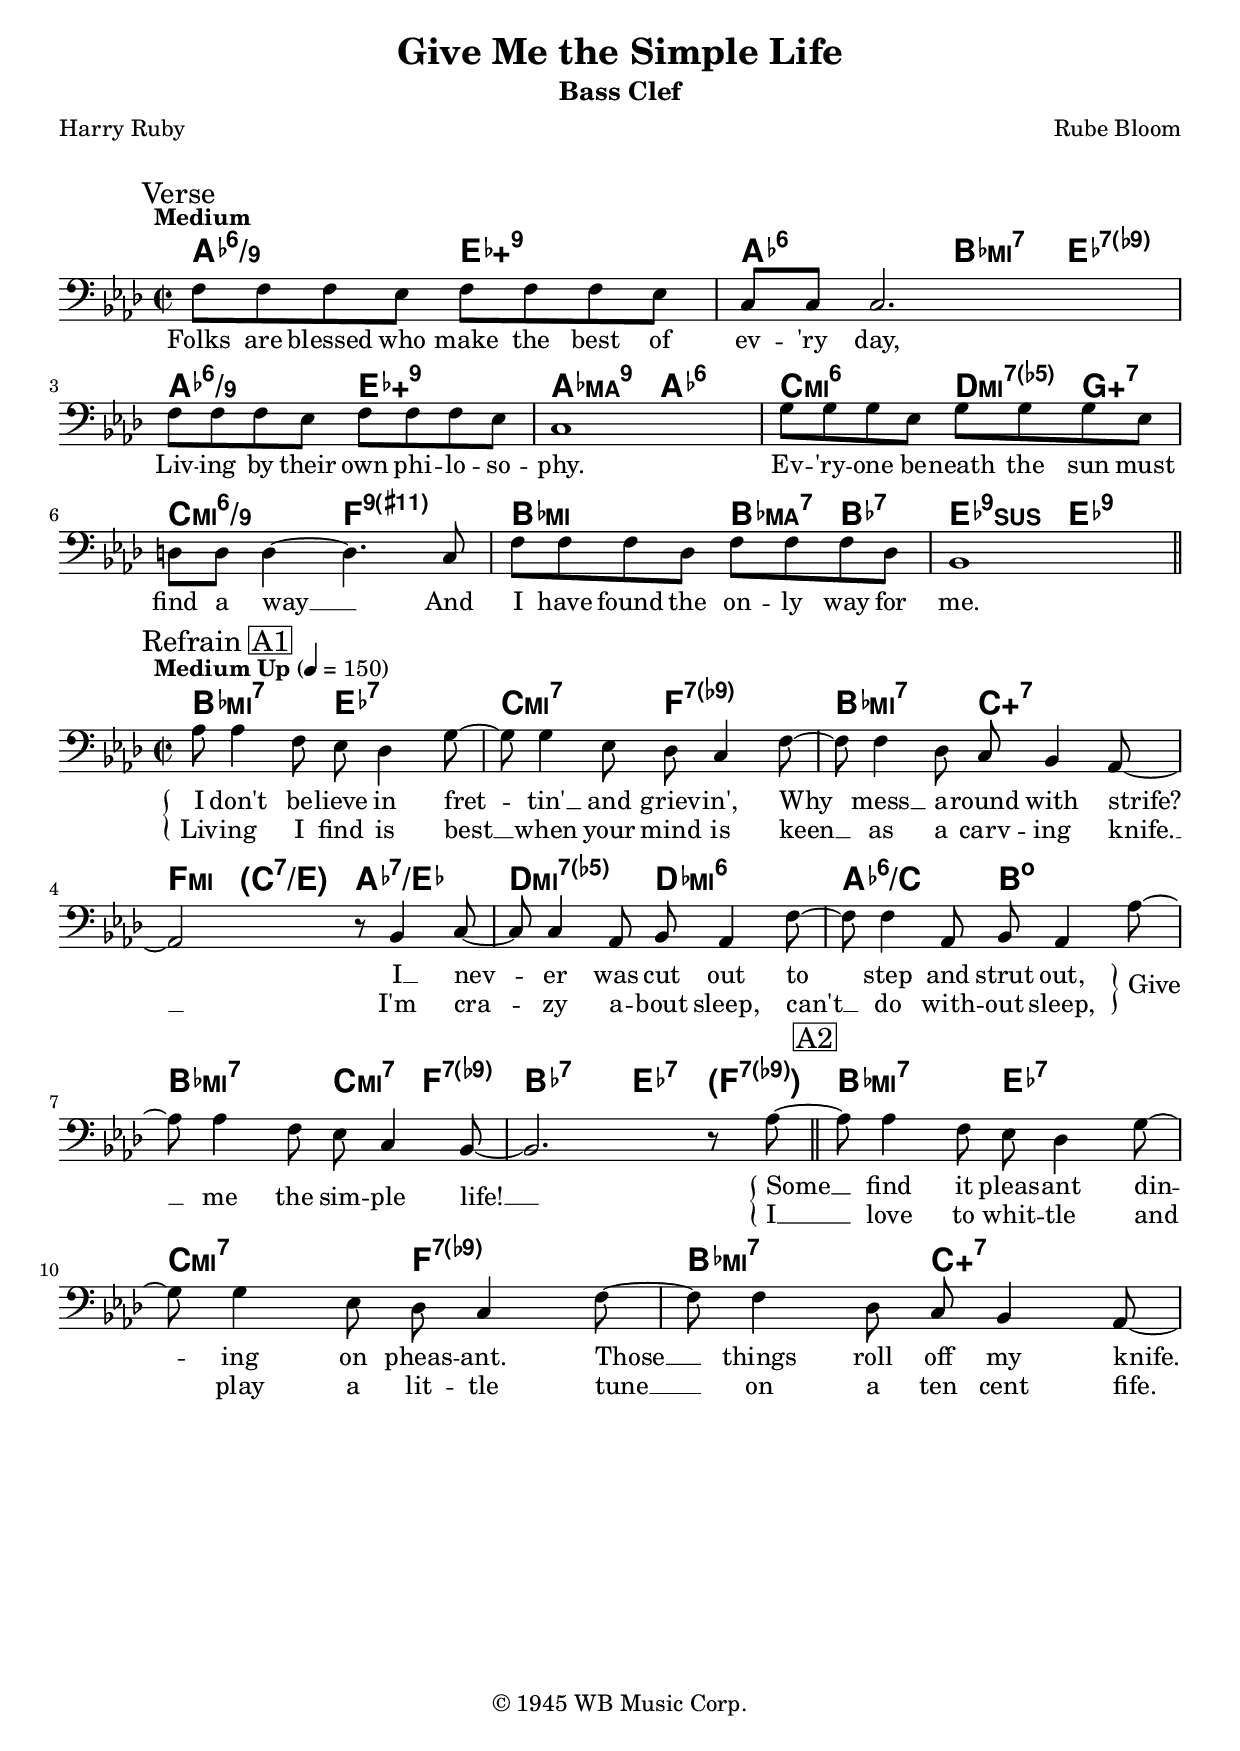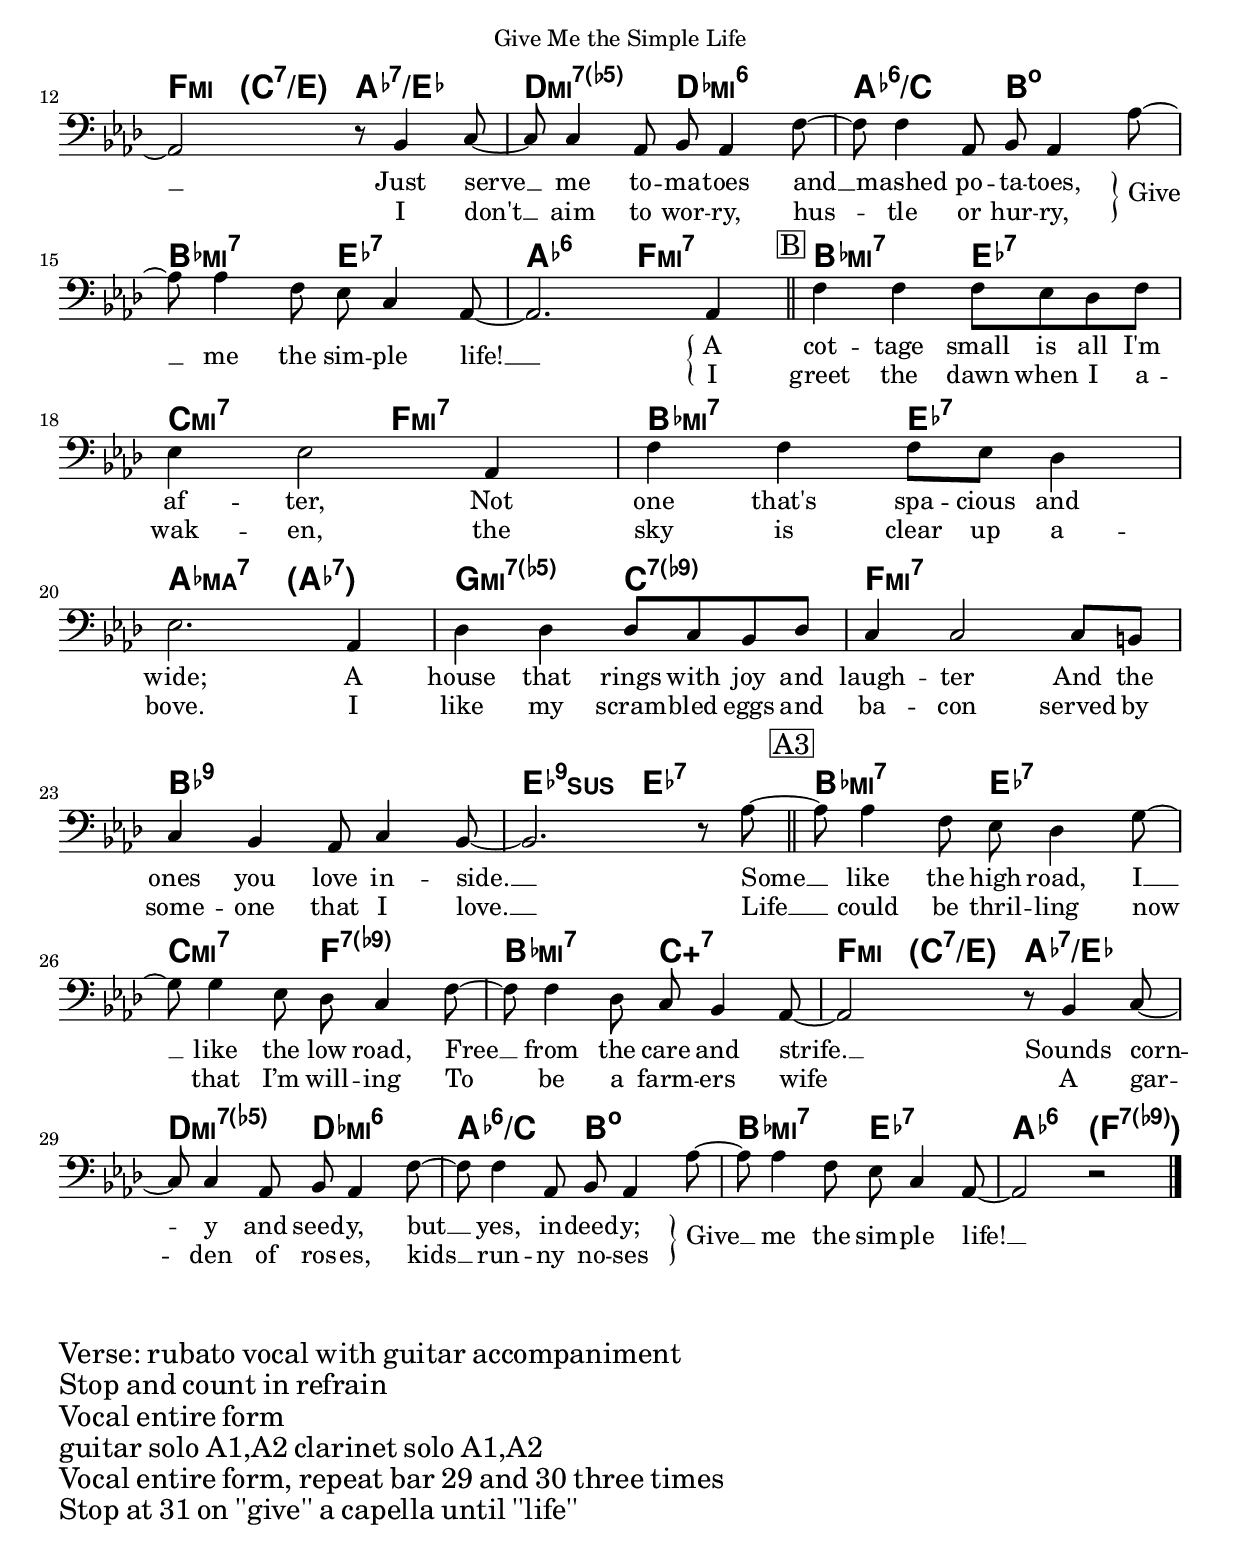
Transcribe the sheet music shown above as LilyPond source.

\version "2.24.0"

\include "english.ly"

instrument = "Bass Clef"
whatKey = af,,
whatClef = "bass"

showLyrics = ##f
maleSinger = ##f

%% -*- Mode: LilyPond -*-

\include "lead-sheets.ily"
dropLyrics = {
  \override LyricText.extra-offset = #'(0 . -1)
  \override LyricHyphen.extra-offset = #'(0 . -1)
  \override LyricExtender.extra-offset = #'(0 . -1)
  \override StanzaNumber.extra-offset = #'(0 . -1)
}

doneDropping = {
  \revert LyricText.extra-offset
  \revert LyricHyphen.extra-offset
  \revert LyricExtender.extra-offset
  \revert StanzaNumber.extra-offset
}

leftbrace = \set stanza = \markup {
  \hspace #1
  \translate #'(0 . -0.6) \left-brace #25 }

rightbrace = \set stanza = \markup {
  \hspace #1
  \translate #'(0 . 0.4) \right-brace #25 }

%%% lyricsbeforebrace = \lyricmode { Here are some ly -- rics }

%%% lyricsfrombrace = \lyricmode { Here come some more }

%%% melody = \relative c' { c d e f  g r4 f e d c }

%%% \score{
%%%   <<
%%%      \new Voice = m {\autoBeamOff \melody} 
%%%     \new Lyrics \lyricsto m  {\leftbrace \lyricsbeforebrace \rightbrace  \dropLyrics \lyricsfrombrace}
%%%     \new Lyrics \lyricsto m { \lyricsbeforebrace  }
%%%   >>
%%% }


\header {
  title = "Give Me the Simple Life"
  subtitle = \instrument
  poet = "Harry Ruby"
  composer = "Rube Bloom"
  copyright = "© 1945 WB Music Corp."
}

verseLyrics = \lyricmode {
Folks are blessed who make the best of ev -- 'ry day,
Liv -- ing by their own phi -- lo -- so -- phy.
Ev -- 'ry -- one be -- neath the sun must find a way __
And I have found the on -- ly way for me.
}

verseChords = \chordmode {
  ef2:6.9 bf2:9.3.5+ ef2:6 f4:m7 bf4:7.9-
  ef2:6.9 bf2:9.5+ ef2:maj9 ef2:6 g2:m6 a4:m7.5- d4:7.5+
  g2:m6.9 c2:9.11+ f2:m f4:maj7 f4:7 bf2:sus9 bf2:9
}

verseKey = ef

verseMelody = \relative f'' {
  \time 2/2
  \key \verseKey \major
  \clef \whatClef

  \mark \markup{ "Verse" }

  \tempo "Medium"

  c8 c8 c8 bf8 c8 c8 c8 bf8 | g8 g8 g2. |
  c8 c8 c8 bf8 c8 c8 c8 bf8 | g1 | d'8 d8 d8 bf8 d8 d8 d8 bf8 |
  a8 a8 a4~ a4. g8 | c8 c8 c8 af8 c8 c8 c8 af8 | f1 |
  \bar "||"
}

refrainLyricsAOneOne = \lyricmode {
  I don't be -- lieve in fret -- tin' __ and griev -- in',
  Why mess __ a -- round with strife?
  I __ nev -- er was cut out to step and strut out,
}

refrainLyricsAOneTwo = \lyricmode {
  Liv -- ing I find is best __
  when your mind is keen __ as a carv -- ing knife. __
  I'm cra -- zy a -- bout sleep, 
  can't __ do with -- out sleep,
}

refrainLyricsTitle = \lyricmode {
  Give __ me the sim -- ple life! __
}

refrainLyricsATwoOne = \lyricmode {
Some __ find it pleas -- ant din -- ing on pheas -- ant.
Those __ things roll off my knife. __
Just serve __ me to -- ma -- toes and __ mashed po -- ta -- toes,
}

refrainLyricsATwoTwo = \lyricmode {
I __ love to whit -- tle and play a lit -- tle
tune __ on a ten cent fife.
I don't __ aim to wor -- ry, hus -- tle or hur -- ry,
}

refrainLyricsBOne = \lyricmode {
A cot -- tage small is all I'm af -- ter,
Not one that's spa -- cious and wide;
A house that rings with joy and laugh -- ter
And the ones you love in -- side. __
}

refrainLyricsBTwo = \lyricmode {
I greet the dawn when I a -- wak -- en,
the sky is clear up a -- bove.
I like my scram -- bled eggs and ba -- con
served by some -- one that I love. __
}

refrainLyricsAThreeOne = \lyricmode {
Some __ like the high road, I __ like the low road,
Free __ from the care and strife. __
Sounds corn -- y and seed -- y, but __ yes, in -- deed -- y;
}

refrainLyricsAThreeTwo =
#(if maleSinger
  #{
\lyricmode {
Life __ could be thrill -- ing with __ one who's will -- ing
to __ be a farm -- er's wife.
Kids call -- ing me pap -- py would __ make me hap -- py;
}
  #}
  #{
\lyricmode {
Life __ could be thril -- ling now that I’m will -- ing
To be a farm -- ers wife
A gar -- den of ros -- es, kids __ run -- ny no -- ses
}
  #}
  )

refrainChords = \chordmode {
  f2:m7 bf2:7 g2:m7 c2:7.9- f2:m7 g2:7.5+
  c4:m
  \set chordNameFunction = #begin-end-parenthesis-ignatzek-chord-names
  g4:7/b
  \unset chordNameFunction
  ef2:7/bf
  a2:m7.5- af2:m6 ef2:6/g gf2:dim7
  f2:m7 g4:m7 c4:7.9- f2:7 bf4:7
  \set chordNameFunction = #begin-end-parenthesis-ignatzek-chord-names
  c4:7.9-
  \unset chordNameFunction
  f2:m7 bf2:7
  g2:m7 c2:7.9- f2:m7 g2:7.5+ c4:m 
  \set chordNameFunction = #begin-end-parenthesis-ignatzek-chord-names
  g4:7/b
  \unset chordNameFunction
  ef2:7/bf
  a2:m7.5- af2:m6 ef2:6/g gf2:dim7 f2:m7 bf2:7
  ef2:6 c2:m7
  
  f2:m7 bf2:7 g2:m7 c2:m7
  f2:m7 bf2:7 ef2:maj7
  \set chordNameFunction = #begin-end-parenthesis-ignatzek-chord-names
  ef2:7
  \unset chordNameFunction
  d2:m7.5- g2:7.9- c1:m7
  f1:9 bf2:sus9 bf2:7
  
  f2:m7 bf2:7 g2:m7 c2:7.9-
  f2:m7 g2:7.5+
  c4:m 
  \set chordNameFunction = #begin-end-parenthesis-ignatzek-chord-names
  g4:7/b
  \unset chordNameFunction
  ef2:7/bf
  a2:m7.5- af2:m6 ef2:6/g gf2:dim7 f2:m7 bf2:7 ef2:6
  \set chordNameFunction = #begin-end-parenthesis-ignatzek-chord-names
  c2:7.9-
  \unset chordNameFunction
}

refrainKey = ef

refrainMelody = \relative f'' {
  \time 2/2
  \key \refrainKey \major
  \clef \whatClef
  \tempo "Medium Up" 4 = 150

  \set Score.currentBarNumber = #1

  \mark \markup{ "Refrain" \box "A1" }
  
  ef8 ef4 c8 bf8 af4 d8~ | d8 d4 bf8 af8 g4 c8~ | c8 c4 af8 g8 f4 ef8~ |
  ef2 r8 f4 g8~ | g8 g4 ef8 f8 ef4 c'8~ | c8 c4 ef,8 f8 ef4 ef'8~ |
  ef8 ef4 c8 bf8 g4 f8~ | f2. r8 ef'8~ |
  \bar "||"
  \mark \markup{ \box "A2" }

  ef8 ef4 c8 bf8 af4 d8~ |
  d8 d4 bf8 af8 g4 c8~ | c8 c4 af8 g8 f4 ef8~ |
    #(if showLyrics #{
      \pageBreak
      #} )
  ef2 r8 f4 g8~ |
  g8 g4 ef8 f8 ef4 c'8~ | c8 c4 ef,8 f8 ef4 ef'8~ |
  ef8 ef4 c8 bf8 g4 ef8~ |
  ef2. ef4 |
  \bar "||"

  \mark \markup{ \box "B" }
  
  c'4 c4 c8 bf8 af8 c8 | bf4 bf2 ef,4 |
  c'4 c4 c8 bf8 af4 |
  \break
  bf2. ef,4 | af4 af4 af8 g8 f8 af8 | g4 g2 g8 fs8 |
  \break
  g4 f4 ef8 g4 f8~ | f2. r8 ef'8~ |
  \bar "||"

  \mark \markup{ \box "A3" }
  
  ef8 ef4 c8 bf8 af4 d8~ | d8 d4 bf8 af8 g4 c8~ | c8 c4 af8 g8 f4 ef8~ |
  ef2 r8 f4 g8~ | g8 g4 ef8 f8 ef4 c'8~ | c8 c4 ef,8 f8 ef4 ef'8~ |
  ef8 ef4 c8 bf8 g4 ef8~ | ef2 r2 |


  \bar "|."
}

\include "paper.ily"

\markup {
  % Leave a gap after the header
  \vspace #1
}

\score {
  <<
    { \context ChordNames 
      {
      \override ChordName.font-size = #+3
      \override ChordName.font-series = #'bold
      \set chordChanges = ##t
     \transpose ef \whatKey {
       \verseChords
	}
      }
      }
    \new Staff {
      \context Voice = "voiceMelody" { 
	\noDoubleAccidentalMusic \transpose ef \whatKey {
	  \verseMelody
	  }
	}
    }
    #(if showLyrics #{
    \new Lyrics \lyricsto "voiceMelody"
    {
      \verseLyrics
    }
      #} )
  >>
  \layout { }
}

\score {
  <<
    { \context ChordNames 
      {
      \override ChordName.font-size = #+3
      \override ChordName.font-series = #'bold
      \set chordChanges = ##t
     \transpose ef \whatKey {
       \refrainChords
	}
      }
      }
    \new Staff {
      \context Voice = "voiceMelody" { 
	\noDoubleAccidentalMusic \transpose ef \whatKey {
	  \refrainMelody
	  }
	}
    }
    #(if showLyrics #{
    \new Lyrics \lyricsto "voiceMelody"
    {
      \leftbrace
    <<
     { \refrainLyricsAOneOne }
      \new Lyrics {
	\set associatedVoice = "voiceMelody"
	\refrainLyricsAOneTwo }
    >>
    \rightbrace 
      { \dropLyrics \refrainLyricsTitle \doneDropping }
      
      \leftbrace
    <<
     { \refrainLyricsATwoOne }
      \new Lyrics {
	\set associatedVoice = "voiceMelody"
	\refrainLyricsATwoTwo }
    >>
    \rightbrace 
      { \dropLyrics \refrainLyricsTitle \doneDropping }
      
      \leftbrace

    <<
     { \refrainLyricsBOne \refrainLyricsAThreeOne }
      \new Lyrics {
	\set associatedVoice = "voiceMelody"
	\refrainLyricsBTwo \refrainLyricsAThreeTwo }
    >>
    \rightbrace 
      { \dropLyrics \refrainLyricsTitle \doneDropping }
      


    }
     #}  )
  >>
  \layout { }
}

performanceNotes =
\markup {
  \column {
    \vspace #2
    \line { \huge { Verse: rubato vocal with guitar accompaniment } }
    \line { \huge { Stop and count in refrain } }
    \line { \huge { Vocal entire form } }
    \line { \huge { guitar solo A1,A2 clarinet solo A1,A2 } }
    \line { \huge { Vocal entire form, repeat bar 29 and 30 three times } }
    \line { \huge { Stop at 31 on ''give'' a capella until ''life'' } }
  }
}

\include "notes.ily"

